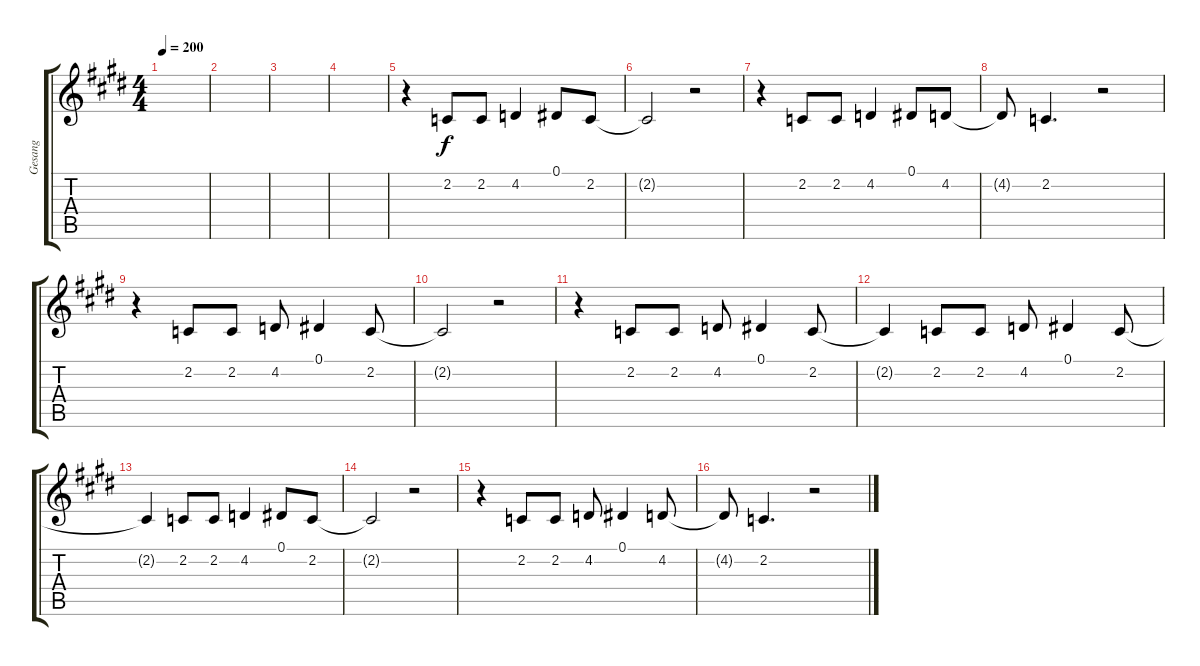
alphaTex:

\track ("Gesang" "Gesang") {instrument oboe}
\staff {score tabs}
\tuning (Eb4 Bb3 Gb3 Db3 Ab2 Eb2) {hide}
\ts (4 4)
\tempo 200
\clef g2
\ks e
|
|
|
|
r.4 2.2.8 2.2.8 4.2.4 0.1.8 2.2.8 |
2.2{t}.2 r.2 |
r.4 2.2.8 2.2.8 4.2.4 0.1.8 4.2.8 |
4.2{t}.8 2.2.4{d} r.2 |
r.4 2.2.8 2.2.8 4.2.8 0.1.4 2.2.8 |
2.2{t}.2 r.2 |
r.4 2.2.8 2.2.8 4.2.8 0.1.4 2.2.8 |
2.2{t}.4 2.2.8 2.2.8 4.2.8 0.1.4 2.2.8 |
2.2{t}.4 2.2.8 2.2.8 4.2.4 0.1.8 2.2.8 |
2.2{t}.2 r.2 |
r.4 2.2.8 2.2.8 4.2.8 0.1.4 4.2.8 |
4.2{t}.8 2.2.4{d} r.2
